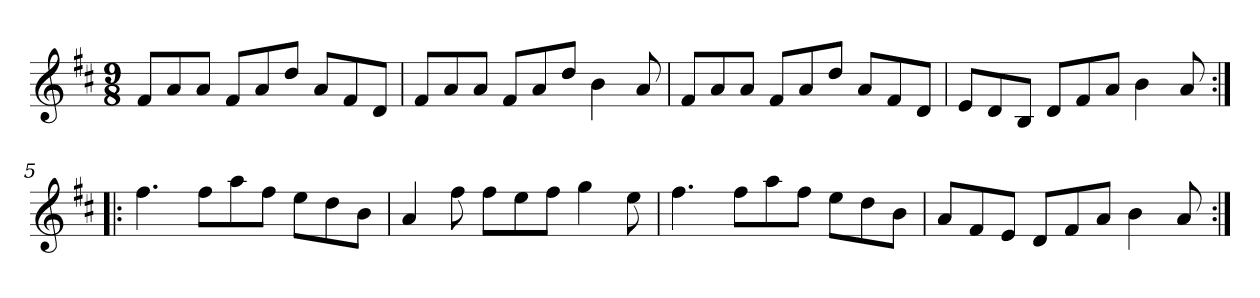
**kern
*part1
*staff1
*clefG2
*k[f#c#]
*D:
*M9/8
=1
8f#/L
8a/
8a/J
8f#/L
8a/
8dd/J
8a/L
8f#/
8d/J
=2
8f#/L
8a/
8a/J
8f#/L
8a/
8dd/J
4b\
8a/
=3
8f#/L
8a/
8a/J
8f#/L
8a/
8dd/J
8a/L
8f#/
8d/J
=4
8e/L
8d/
8B/J
8d/L
8f#/
8a/J
4b\
8a/
=5:|!|:
4.ff#\
8ff#\L
8aa\
8ff#\J
8ee\L
8dd\
8b\J
!!LO:LB:g=z
=6
4a/
8ff#\
8ff#\L
8ee\
8ff#\J
4gg\
8ee\
=7
4.ff#\
8ff#\L
8aa\
8ff#\J
8ee\L
8dd\
8b\J
=8
8a/L
8f#/
8e/J
8d/L
8f#/
8a/J
4b\
8a/
=:|!
*-
